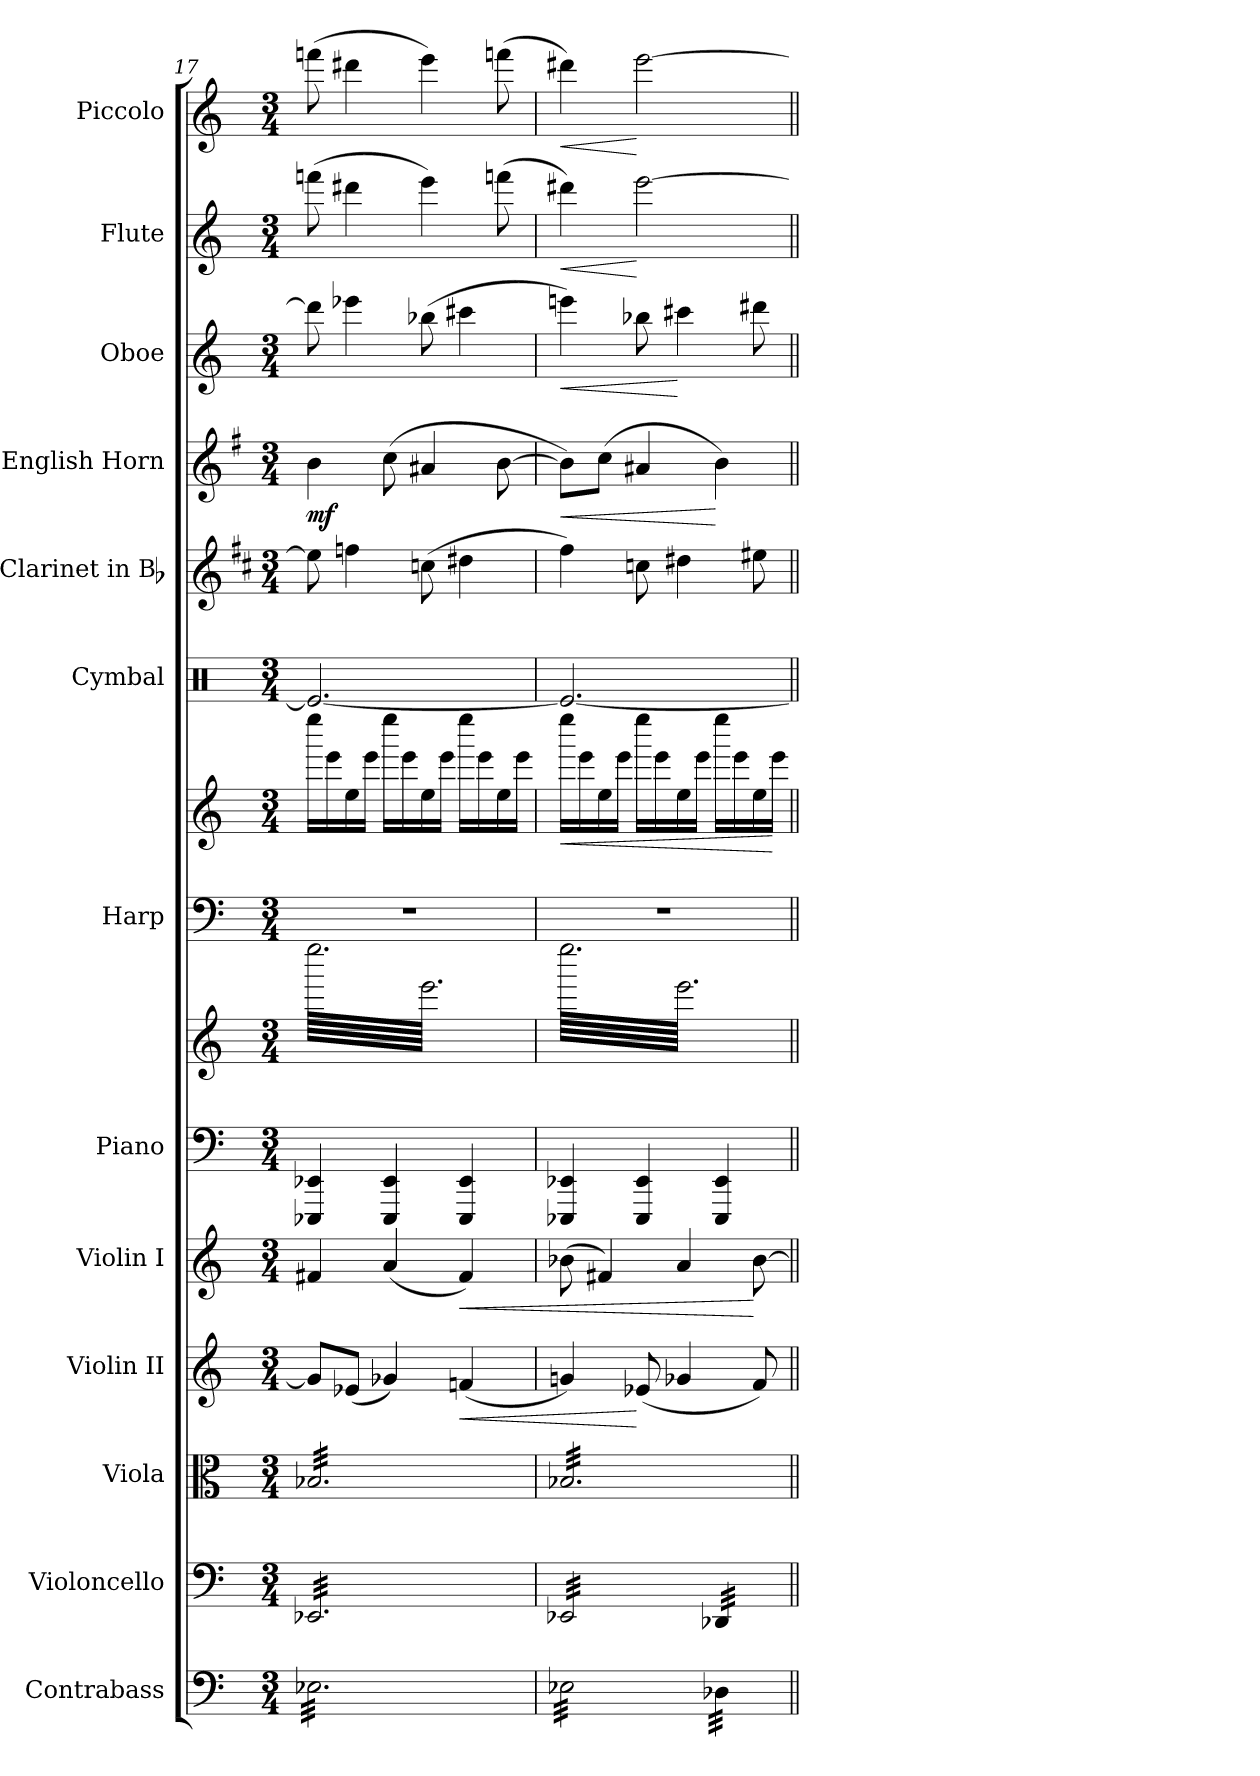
**kern	**kern	**kern	**kern	**dynam	**kern	**dynam	**kern	**kern	**kern	**kern	**dynam	**kern	**kern	**kern	**dynam	**kern	**dynam	**kern	**dynam	**kern	**dynam
*part13	*part12	*part11	*part10	*part10	*part9	*part9	*part8	*part8	*part7	*part7	*part7	*part6	*part5	*part4	*part4	*part3	*part3	*part2	*part2	*part1	*part1
*staff15	*staff14	*staff13	*staff12	*staff12	*staff11	*staff11	*staff10	*staff9	*staff8	*staff7	*staff7/8	*staff6	*staff5	*staff4	*staff4	*staff3	*staff3	*staff2	*staff2	*staff1	*staff1
*I"Contrabass	*I"Violoncello	*I"Viola	*I"Violin II	*	*I"Violin I	*	*I"Piano	*	*I"Harp	*	*	*I"Cymbal	*I"Clarinet in Bb	*I"English Horn	*	*I"Oboe	*	*I"Flute	*	*I"Piccolo	*
*I'Cb.	*I'Vc.	*I'Vla.	*I'Vln. II	*	*I'Vln. I	*	*I'Pno.	*	*I'Hp.	*	*	*I'Cym.	*I'Cl.	*I'Eng. Hn.	*	*I'Ob.	*	*I'Fl.	*	*I'Picc.	*
*clefF4	*clefF4	*clefC3	*clefG2	*	*clefG2	*	*clefF4	*clefG2	*clefF4	*clefG2	*	*clefX	*clefG2	*clefG2	*	*clefG2	*	*clefG2	*	*clefG2	*
*ITrd7c12	*	*	*	*	*	*	*	*	*	*	*	*	*ITrd1c2	*ITrd4c7	*	*	*	*	*	*ITrd-7c-12	*
*k[]	*k[]	*k[]	*k[]	*	*k[]	*	*k[]	*k[]	*k[]	*k[]	*	*k[]	*k[]	*k[]	*	*k[]	*	*k[]	*	*k[]	*
*C:	*C:	*C:	*C:	*	*C:	*	*C:	*C:	*C:	*C:	*	*C:	*C:	*C:	*	*C:	*	*C:	*	*C:	*
*M3/4	*M3/4	*M3/4	*M3/4	*	*M3/4	*	*M3/4	*M3/4	*M3/4	*M3/4	*	*M3/4	*M3/4	*M3/4	*	*M3/4	*	*M3/4	*	*M3/4	*
=17	=17	=17	=17	=17	=17	=17	=17	=17	=17	=17	=17	=17	=17	=17	=17	=17	=17	=17	=17	=17	=17
*tremolo	*	*	*	*	*	*	*	*	*	*	*	*	*	*	*	*	*	*	*	*	*
*	*tremolo	*	*	*	*	*	*	*	*	*	*	*	*	*	*	*	*	*	*	*	*
*	*	*tremolo	*	*	*	*	*	*	*	*	*	*	*	*	*	*	*	*	*	*	*
*	*	*	*	*	*	*	*	*tremolo	*	*	*	*	*	*	*	*	*	*	*	*	*
32EE-XLLL	32EE-XLLL	32B-XLLL	8gL]	.	4f#X	.	4EEE-X 4EE-X	(64eeeeLLLL	4%3r	16eeeeLL	.	2.Re/_	8dd-]	4e	mf	8ddd-]	.	(8fffn	.	(8ffffn	.
.	.	.	.	.	.	.	.	64eee)	.	.	.	.	.	.	.	.	.	.	.	.	.
32EE-X	32EE-X	32B-X	.	.	.	.	.	64eeee	.	.	.	.	.	.	.	.	.	.	.	.	.
.	.	.	.	.	.	.	.	64eee)	.	.	.	.	.	.	.	.	.	.	.	.	.
32EE-X	32EE-X	32B-X	.	.	.	.	.	64eeee	.	16eee	.	.	.	.	.	.	.	.	.	.	.
.	.	.	.	.	.	.	.	64eee)	.	.	.	.	.	.	.	.	.	.	.	.	.
32EE-X	32EE-X	32B-X	.	.	.	.	.	64eeee	.	.	.	.	.	.	.	.	.	.	.	.	.
.	.	.	.	.	.	.	.	64eee)	.	.	.	.	.	.	.	.	.	.	.	.	.
32EE-X	32EE-X	32B-X	(8e-XJ	.	.	.	.	64eeee	.	16ee	.	.	4ee-X	.	.	4eee-X	.	4ddd#X	.	4dddd#X	.
.	.	.	.	.	.	.	.	64eee)	.	.	.	.	.	.	.	.	.	.	.	.	.
32EE-X	32EE-X	32B-X	.	.	.	.	.	64eeee	.	.	.	.	.	.	.	.	.	.	.	.	.
.	.	.	.	.	.	.	.	64eee)	.	.	.	.	.	.	.	.	.	.	.	.	.
32EE-X	32EE-X	32B-X	.	.	.	.	.	64eeee	.	16eeeJJ	.	.	.	.	.	.	.	.	.	.	.
.	.	.	.	.	.	.	.	64eee)	.	.	.	.	.	.	.	.	.	.	.	.	.
32EE-X	32EE-X	32B-X	.	.	.	.	.	64eeee	.	.	.	.	.	.	.	.	.	.	.	.	.
.	.	.	.	.	.	.	.	64eee)	.	.	.	.	.	.	.	.	.	.	.	.	.
32EE-X	32EE-X	32B-X	4g-X)	.	(4a	.	4EEE- 4EE-	64eeee	.	16eeeeLL	.	.	.	(8f	.	.	.	.	.	.	.
.	.	.	.	.	.	.	.	64eee)	.	.	.	.	.	.	.	.	.	.	.	.	.
32EE-X	32EE-X	32B-X	.	.	.	.	.	64eeee	.	.	.	.	.	.	.	.	.	.	.	.	.
.	.	.	.	.	.	.	.	64eee)	.	.	.	.	.	.	.	.	.	.	.	.	.
32EE-X	32EE-X	32B-X	.	.	.	.	.	64eeee	.	16eee	.	.	.	.	.	.	.	.	.	.	.
.	.	.	.	.	.	.	.	64eee)	.	.	.	.	.	.	.	.	.	.	.	.	.
32EE-X	32EE-X	32B-X	.	.	.	.	.	64eeee	.	.	.	.	.	.	.	.	.	.	.	.	.
.	.	.	.	.	.	.	.	64eee)	.	.	.	.	.	.	.	.	.	.	.	.	.
32EE-X	32EE-X	32B-X	.	.	.	.	.	64eeee	.	16ee	.	.	(8b-X	4d#X	.	(8bb-X	.	4eee)	.	4eeee)	.
.	.	.	.	.	.	.	.	64eee)	.	.	.	.	.	.	.	.	.	.	.	.	.
32EE-X	32EE-X	32B-X	.	.	.	.	.	64eeee	.	.	.	.	.	.	.	.	.	.	.	.	.
.	.	.	.	.	.	.	.	64eee)	.	.	.	.	.	.	.	.	.	.	.	.	.
32EE-X	32EE-X	32B-X	.	.	.	.	.	64eeee	.	16eeeJJ	.	.	.	.	.	.	.	.	.	.	.
.	.	.	.	.	.	.	.	64eee)	.	.	.	.	.	.	.	.	.	.	.	.	.
32EE-X	32EE-X	32B-X	.	.	.	.	.	64eeee	.	.	.	.	.	.	.	.	.	.	.	.	.
.	.	.	.	.	.	.	.	64eee)	.	.	.	.	.	.	.	.	.	.	.	.	.
!	!	!	!	!LO:HP:b	!	!LO:HP:b	!	!	!	!	!	!	!	!	!	!	!	!	!	!	!
32EE-X	32EE-X	32B-X	(4fn	<	4f#)	<	4EEE- 4EE-	64eeee	.	16eeeeLL	.	.	4cc#X	.	.	4ccc#X	.	.	.	.	.
.	.	.	.	.	.	.	.	64eee)	.	.	.	.	.	.	.	.	.	.	.	.	.
32EE-X	32EE-X	32B-X	.	.	.	.	.	64eeee	.	.	.	.	.	.	.	.	.	.	.	.	.
.	.	.	.	.	.	.	.	64eee)	.	.	.	.	.	.	.	.	.	.	.	.	.
32EE-X	32EE-X	32B-X	.	.	.	.	.	64eeee	.	16eee	.	.	.	.	.	.	.	.	.	.	.
.	.	.	.	.	.	.	.	64eee)	.	.	.	.	.	.	.	.	.	.	.	.	.
32EE-X	32EE-X	32B-X	.	.	.	.	.	64eeee	.	.	.	.	.	.	.	.	.	.	.	.	.
.	.	.	.	.	.	.	.	64eee)	.	.	.	.	.	.	.	.	.	.	.	.	.
32EE-X	32EE-X	32B-X	.	.	.	.	.	64eeee	.	16ee	.	.	.	[8e	.	.	.	(8fffn	.	(8ffffn	.
.	.	.	.	.	.	.	.	64eee)	.	.	.	.	.	.	.	.	.	.	.	.	.
32EE-X	32EE-X	32B-X	.	.	.	.	.	64eeee	.	.	.	.	.	.	.	.	.	.	.	.	.
.	.	.	.	.	.	.	.	64eee)	.	.	.	.	.	.	.	.	.	.	.	.	.
32EE-X	32EE-X	32B-X	.	.	.	.	.	64eeee	.	16eeeJJ	.	.	.	.	.	.	.	.	.	.	.
.	.	.	.	.	.	.	.	64eee)	.	.	.	.	.	.	.	.	.	.	.	.	.
32EE-XJJJ	32EE-XJJJ	32B-XJJJ	.	.	.	.	.	64eeee	.	.	.	.	.	.	.	.	.	.	.	.	.
.	.	.	.	.	.	.	.	64eee)JJJJ	.	.	.	.	.	.	.	.	.	.	.	.	.
=18	=18	=18	=18	=18	=18	=18	=18	=18	=18	=18	=18	=18	=18	=18	=18	=18	=18	=18	=18	=18	=18
!	!	!	!	!	!	!	!	!	!	!	!LO:HP:b	!	!	!	!LO:HP:b	!	!LO:HP:b	!	!LO:HP:b	!	!LO:HP:b
32EE-XLLL	32EE-XLLL	32B-XLLL	4gn)	.	(8b-X	.	4EEE-X 4EE-X	(64eeeeLLLL	4%3r	16eeeeLL	<	2.Re/_	4ee)	8eL])	<	4eeen)	<	4ddd#X)	<	4dddd#X)	<
.	.	.	.	.	.	.	.	64eee)	.	.	.	.	.	.	.	.	.	.	.	.	.
32EE-X	32EE-X	32B-X	.	.	.	.	.	64eeee	.	.	.	.	.	.	.	.	.	.	.	.	.
.	.	.	.	.	.	.	.	64eee)	.	.	.	.	.	.	.	.	.	.	.	.	.
32EE-X	32EE-X	32B-X	.	.	.	.	.	64eeee	.	16eee	.	.	.	.	.	.	.	.	.	.	.
.	.	.	.	.	.	.	.	64eee)	.	.	.	.	.	.	.	.	.	.	.	.	.
32EE-X	32EE-X	32B-X	.	.	.	.	.	64eeee	.	.	.	.	.	.	.	.	.	.	.	.	.
.	.	.	.	.	.	.	.	64eee)	.	.	.	.	.	.	.	.	.	.	.	.	.
32EE-X	32EE-X	32B-X	.	.	4f#X)	.	.	64eeee	.	16ee	.	.	.	(>8fJ	.	.	.	.	.	.	.
.	.	.	.	.	.	.	.	64eee)	.	.	.	.	.	.	.	.	.	.	.	.	.
32EE-X	32EE-X	32B-X	.	.	.	.	.	64eeee	.	.	.	.	.	.	.	.	.	.	.	.	.
.	.	.	.	.	.	.	.	64eee)	.	.	.	.	.	.	.	.	.	.	.	.	.
32EE-X	32EE-X	32B-X	.	.	.	.	.	64eeee	.	16eeeJJ	.	.	.	.	.	.	.	.	.	.	.
.	.	.	.	.	.	.	.	64eee)	.	.	.	.	.	.	.	.	.	.	.	.	.
32EE-X	32EE-X	32B-X	.	.	.	.	.	64eeee	.	.	.	.	.	.	.	.	.	.	.	.	.
.	.	.	.	.	.	.	.	64eee)	.	.	.	.	.	.	.	.	.	.	.	.	.
32EE-X	32EE-X	32B-X	(8e-X	[	.	.	4EEE- 4EE-	64eeee	.	16eeeeLL	.	.	8b-X	4d#X	.	8bb-X	.	[2eee	[	[2eeee	[
.	.	.	.	.	.	.	.	64eee)	.	.	.	.	.	.	.	.	.	.	.	.	.
32EE-X	32EE-X	32B-X	.	.	.	.	.	64eeee	.	.	.	.	.	.	.	.	.	.	.	.	.
.	.	.	.	.	.	.	.	64eee)	.	.	.	.	.	.	.	.	.	.	.	.	.
32EE-X	32EE-X	32B-X	.	.	.	.	.	64eeee	.	16eee	.	.	.	.	.	.	.	.	.	.	.
.	.	.	.	.	.	.	.	64eee)	.	.	.	.	.	.	.	.	.	.	.	.	.
32EE-X	32EE-X	32B-X	.	.	.	.	.	64eeee	.	.	.	.	.	.	.	.	.	.	.	.	.
.	.	.	.	.	.	.	.	64eee)	.	.	.	.	.	.	.	.	.	.	.	.	.
32EE-X	32EE-X	32B-X	4g-X	.	4a	.	.	64eeee	.	16ee	.	.	4cc#X	.	.	4ccc#X	[	.	.	.	.
.	.	.	.	.	.	.	.	64eee)	.	.	.	.	.	.	.	.	.	.	.	.	.
32EE-X	32EE-X	32B-X	.	.	.	.	.	64eeee	.	.	.	.	.	.	.	.	.	.	.	.	.
.	.	.	.	.	.	.	.	64eee)	.	.	.	.	.	.	.	.	.	.	.	.	.
32EE-X	32EE-X	32B-X	.	.	.	.	.	64eeee	.	16eeeJJ	.	.	.	.	.	.	.	.	.	.	.
.	.	.	.	.	.	.	.	64eee)	.	.	.	.	.	.	.	.	.	.	.	.	.
32EE-XJJJ	32EE-XJJJ	32B-X	.	.	.	.	.	64eeee	.	.	.	.	.	.	.	.	.	.	.	.	.
.	.	.	.	.	.	.	.	64eee)	.	.	.	.	.	.	.	.	.	.	.	.	.
32DD-XLLL	32DD-XLLL	32B-X	.	.	.	.	4EEE- 4EE-	64eeee	.	16eeeeLL	.	.	.	4e)	[	.	.	.	.	.	.
.	.	.	.	.	.	.	.	64eee)	.	.	.	.	.	.	.	.	.	.	.	.	.
32DD-X	32DD-X	32B-X	.	.	.	.	.	64eeee	.	.	.	.	.	.	.	.	.	.	.	.	.
.	.	.	.	.	.	.	.	64eee)	.	.	.	.	.	.	.	.	.	.	.	.	.
32DD-X	32DD-X	32B-X	.	.	.	.	.	64eeee	.	16eee	.	.	.	.	.	.	.	.	.	.	.
.	.	.	.	.	.	.	.	64eee)	.	.	.	.	.	.	.	.	.	.	.	.	.
32DD-X	32DD-X	32B-X	.	.	.	.	.	64eeee	.	.	.	.	.	.	.	.	.	.	.	.	.
.	.	.	.	.	.	.	.	64eee)	.	.	.	.	.	.	.	.	.	.	.	.	.
32DD-X	32DD-X	32B-X	8f)	.	[8b-	[	.	64eeee	.	16ee	.	.	8dd#X	.	.	8ddd#X	.	.	.	.	.
.	.	.	.	.	.	.	.	64eee)	.	.	.	.	.	.	.	.	.	.	.	.	.
32DD-X	32DD-X	32B-X	.	.	.	.	.	64eeee	.	.	.	.	.	.	.	.	.	.	.	.	.
.	.	.	.	.	.	.	.	64eee)	.	.	.	.	.	.	.	.	.	.	.	.	.
32DD-X	32DD-X	32B-X	.	.	.	.	.	64eeee	.	16eeeJJ	[	.	.	.	.	.	.	.	.	.	.
.	.	.	.	.	.	.	.	64eee)	.	.	.	.	.	.	.	.	.	.	.	.	.
32DD-XJJJ	32DD-XJJJ	32B-XJJJ	.	.	.	.	.	64eeee	.	.	.	.	.	.	.	.	.	.	.	.	.
*	*	*Xtremolo	*	*	*	*	*	*	*	*	*	*	*	*	*	*	*	*	*	*	*
*	*Xtremolo	*	*	*	*	*	*	*	*	*	*	*	*	*	*	*	*	*	*	*	*
*Xtremolo	*	*	*	*	*	*	*	*	*	*	*	*	*	*	*	*	*	*	*	*	*
.	.	.	.	.	.	.	.	64eee)JJJJ	.	.	.	.	.	.	.	.	.	.	.	.	.
*	*	*	*	*	*	*	*	*Xtremolo	*	*	*	*	*	*	*	*	*	*	*	*	*
.	.	.	.	.	.	.	.	.	.	.	.	.	.	.	.	.	.	.	.	.	.
.	.	.	.	.	.	.	.	.	.	.	.	.	.	.	.	.	.	.	.	.	.
.	.	.	.	.	.	.	.	.	.	.	.	.	.	.	.	.	.	.	.	.	.
.	.	.	.	.	.	.	.	.	.	.	.	.	.	.	.	.	.	.	.	.	.
.	.	.	.	.	.	.	.	.	.	.	.	.	.	.	.	.	.	.	.	.	.
.	.	.	.	.	.	.	.	.	.	.	.	.	.	.	.	.	.	.	.	.	.
.	.	.	.	.	.	.	.	.	.	.	.	.	.	.	.	.	.	.	.	.	.
.	.	.	.	.	.	.	.	.	.	.	.	.	.	.	.	.	.	.	.	.	.
.	.	.	.	.	.	.	.	.	.	.	.	.	.	.	.	.	.	.	.	.	.
.	.	.	.	.	.	.	.	.	.	.	.	.	.	.	.	.	.	.	.	.	.
.	.	.	.	.	.	.	.	.	.	.	.	.	.	.	.	.	.	.	.	.	.
.	.	.	.	.	.	.	.	.	.	.	.	.	.	.	.	.	.	.	.	.	.
.	.	.	.	.	.	.	.	.	.	.	.	.	.	.	.	.	.	.	.	.	.
.	.	.	.	.	.	.	.	.	.	.	.	.	.	.	.	.	.	.	.	.	.
.	.	.	.	.	.	.	.	.	.	.	.	.	.	.	.	.	.	.	.	.	.
.	.	.	.	.	.	.	.	.	.	.	.	.	.	.	.	.	.	.	.	.	.
.	.	.	.	.	.	.	.	.	.	.	.	.	.	.	.	.	.	.	.	.	.
.	.	.	.	.	.	.	.	.	.	.	.	.	.	.	.	.	.	.	.	.	.
.	.	.	.	.	.	.	.	.	.	.	.	.	.	.	.	.	.	.	.	.	.
.	.	.	.	.	.	.	.	.	.	.	.	.	.	.	.	.	.	.	.	.	.
.	.	.	.	.	.	.	.	.	.	.	.	.	.	.	.	.	.	.	.	.	.
.	.	.	.	.	.	.	.	.	.	.	.	.	.	.	.	.	.	.	.	.	.
.	.	.	.	.	.	.	.	.	.	.	.	.	.	.	.	.	.	.	.	.	.
.	.	.	.	.	.	.	.	.	.	.	.	.	.	.	.	.	.	.	.	.	.
=||	=||	=||	=||	=||	=||	=||	=||	=||	=||	=||	=||	=||	=||	=||	=||	=||	=||	=||	=||	=||	=||
*-	*-	*-	*-	*-	*-	*-	*-	*-	*-	*-	*-	*-	*-	*-	*-	*-	*-	*-	*-	*-	*-
